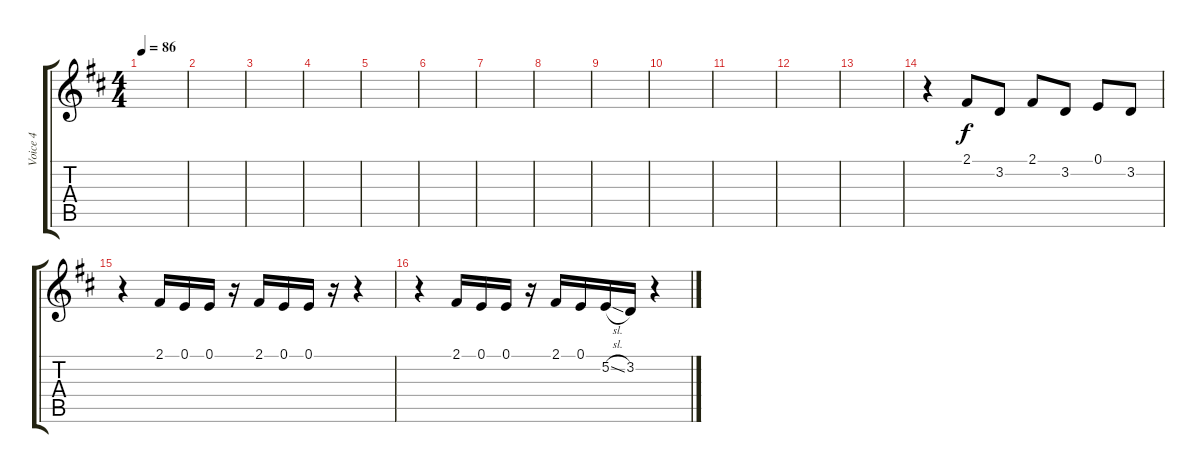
\track ("Voice 4" "Voice 4") {instrument choiraahs}
\staff {score tabs}
\tuning (E4 B3 G3 D3 A2 E2) {hide}
\ts (4 4)
\tempo 86
\clef g2
\ks d
|
|
|
|
|
|
|
|
|
|
|
|
|
r.4 2.1.8 3.2.8 2.1.8 3.2.8 0.1.8 3.2.8 |
r.4 2.1.16 0.1.16 0.1.16 r.16 2.1.16 0.1.16 0.1.16 r.16 r.4 |
r.4 2.1.16 0.1.16 0.1.16 r.16 2.1.16 0.1.16 5.2{sl}.16 3.2.16 r.4
